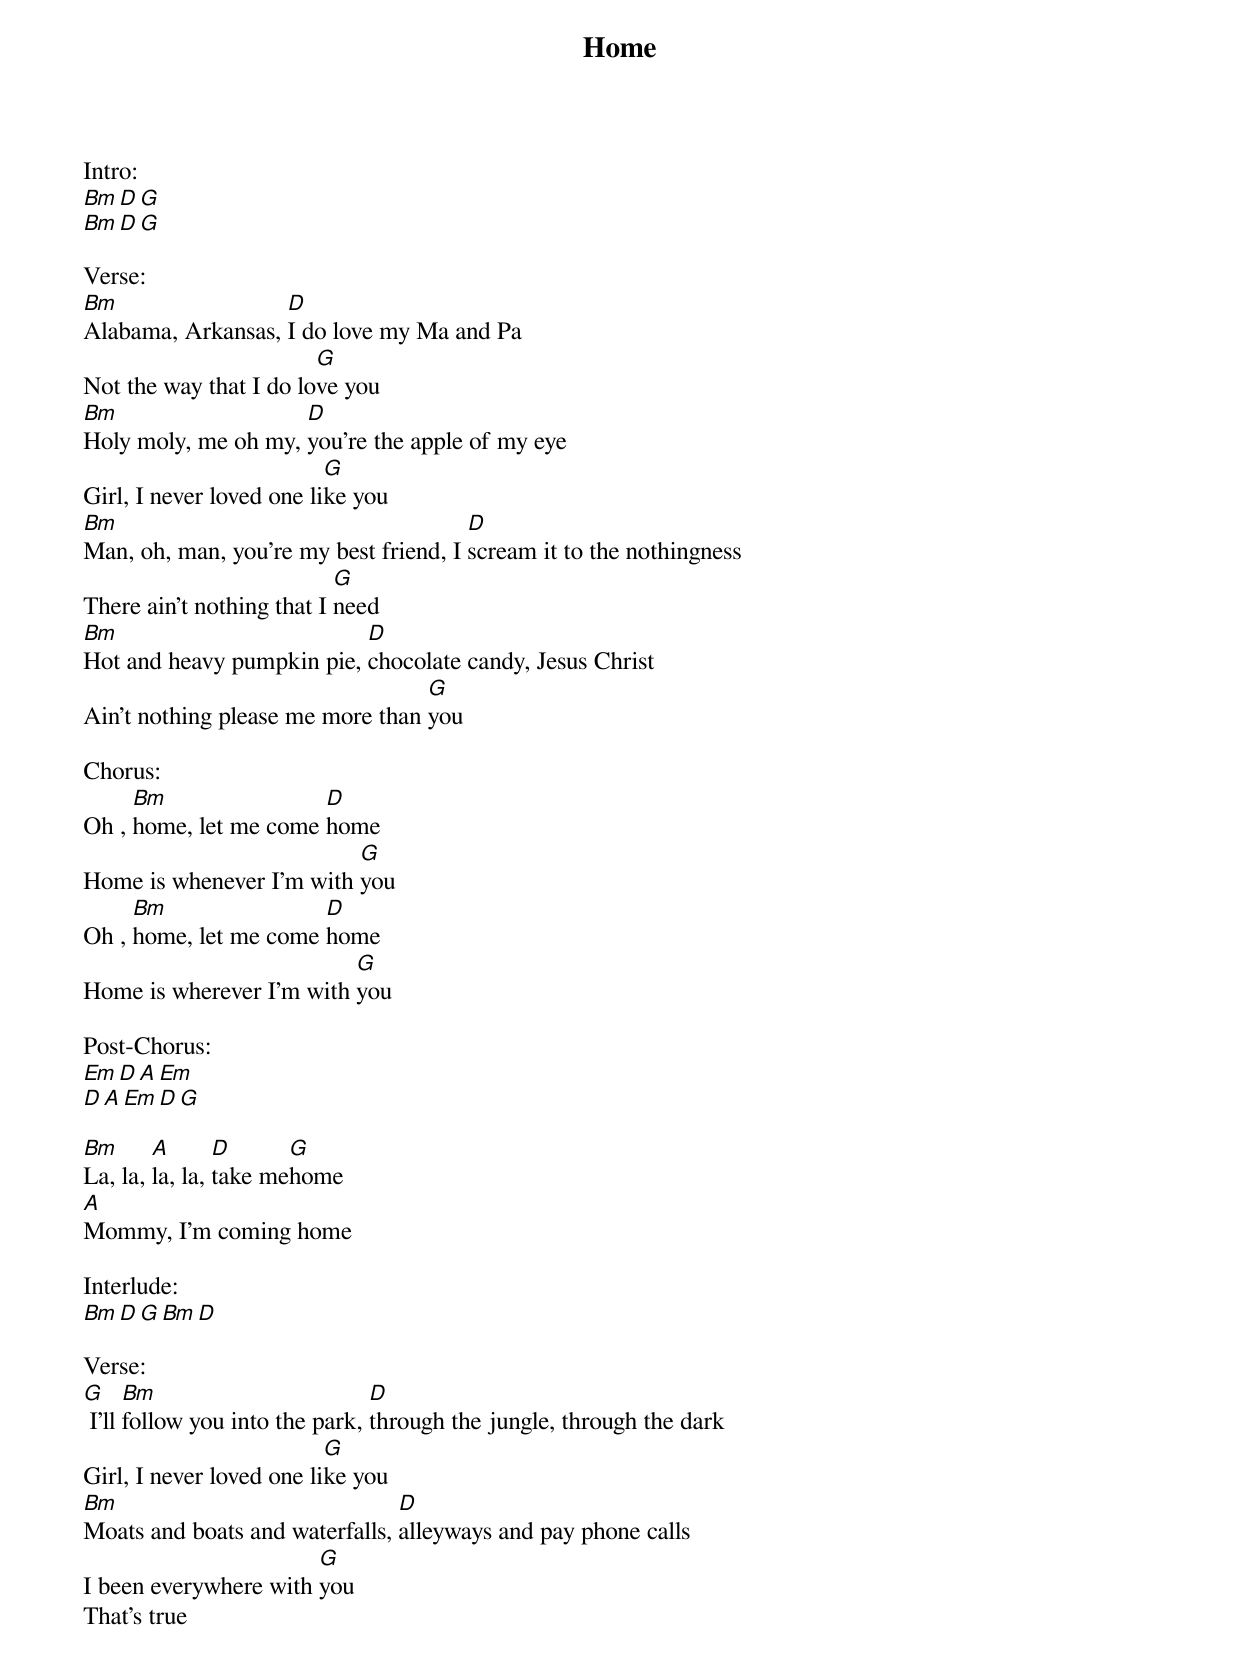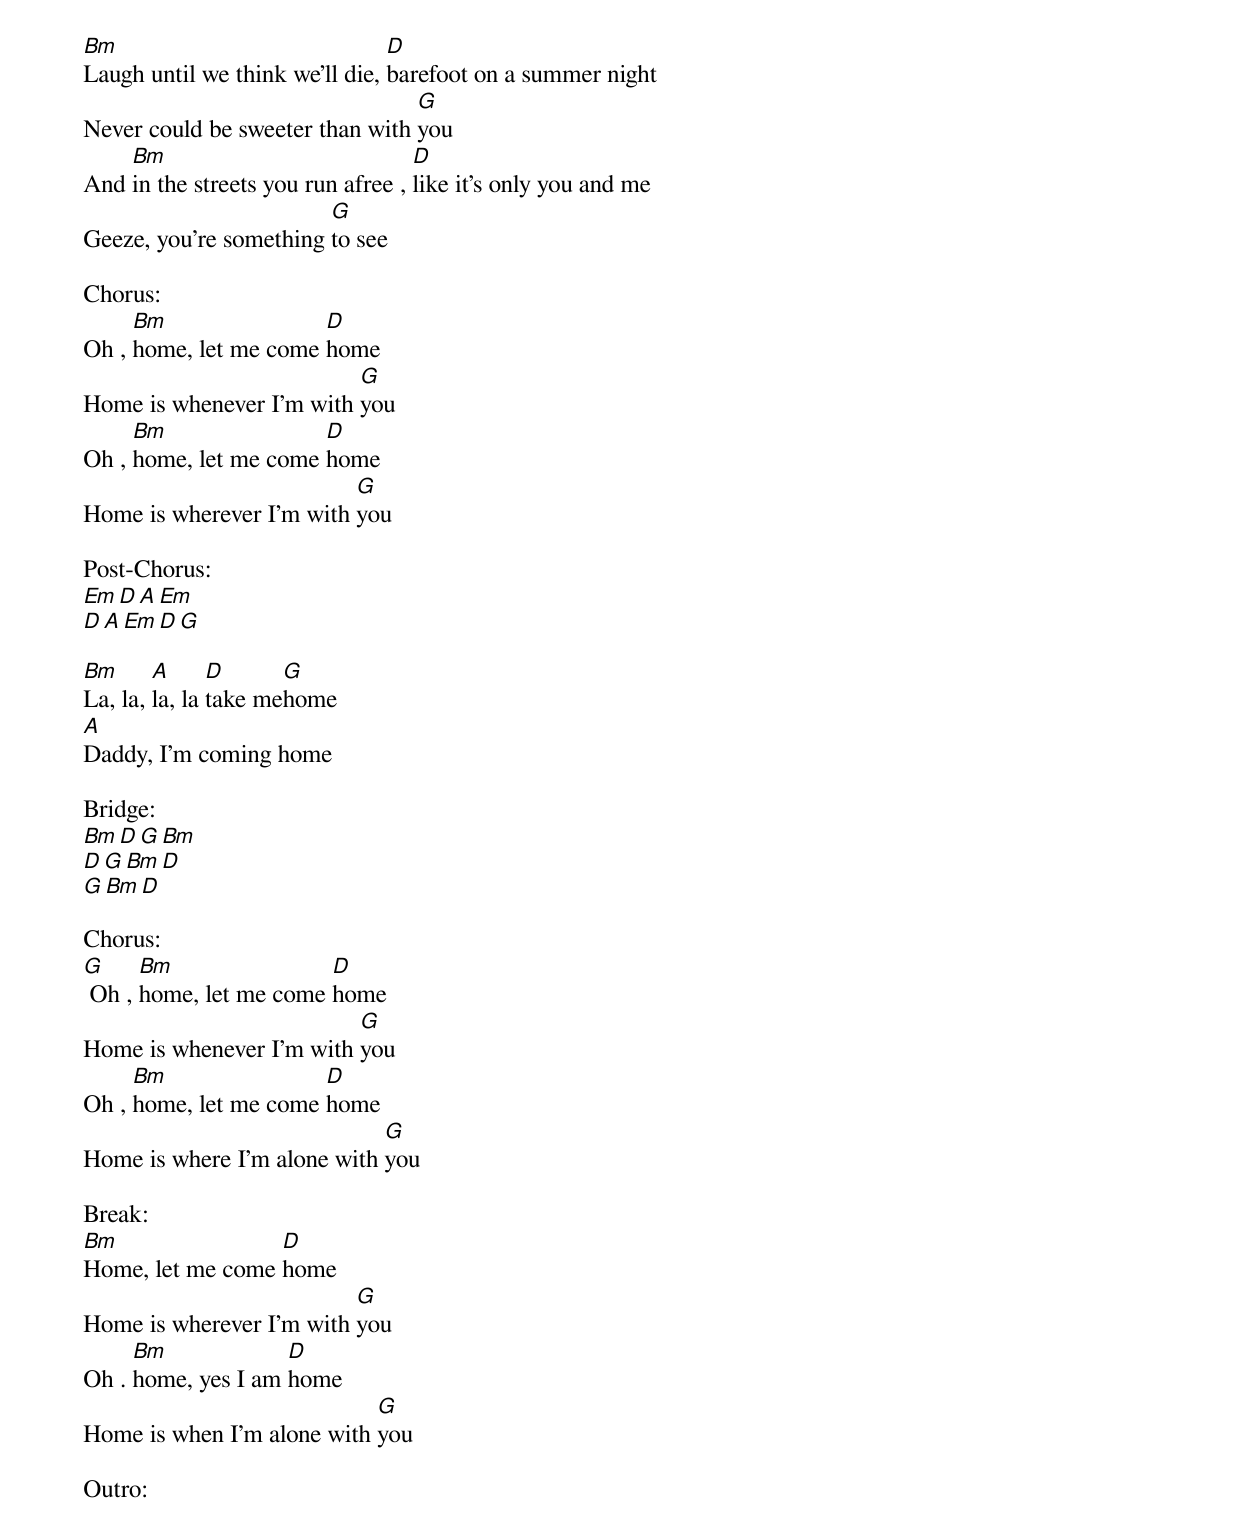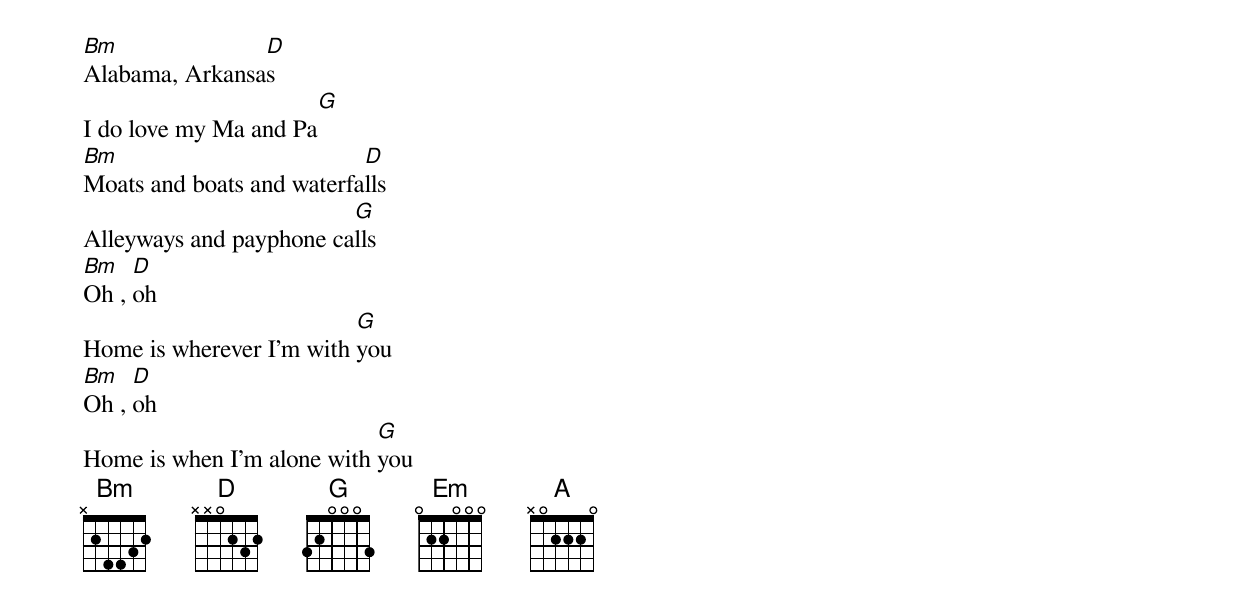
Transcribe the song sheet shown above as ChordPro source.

{title:Home}
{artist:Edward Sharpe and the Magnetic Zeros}
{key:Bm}
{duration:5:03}
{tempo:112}
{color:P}

Intro:
[Bm][D][G]
[Bm][D][G]

Verse:
[Bm]Alabama, Arkansas, [D]I do love my Ma and Pa
Not the way that I do lo[G]ve you
[Bm]Holy moly, me oh my, [D]you're the apple of my eye
Girl, I never loved one li[G]ke you
[Bm]Man, oh, man, you're my best friend, I [D]scream it to the nothingness
There ain't nothing that I [G]need
[Bm]Hot and heavy pumpkin pie, [D]chocolate candy, Jesus Christ
Ain't nothing please me more than [G]you

Chorus:
Oh , [Bm]home, let me come [D]home
Home is whenever I'm with [G]you
Oh , [Bm]home, let me come [D]home
Home is wherever I'm with [G]you

Post-Chorus:
[Em][D][A][Em]
[D][A][Em][D][G]

[Bm]La, la, [A]la, la, [D]take me[G]home
[A]Mommy, I'm coming home

Interlude:
[Bm][D][G][Bm][D]

Verse:
[G] I'll [Bm]follow you into the park, [D]through the jungle, through the dark
Girl, I never loved one li[G]ke you
[Bm]Moats and boats and waterfalls, [D]alleyways and pay phone calls
I been everywhere with [G]you
That's true
[Bm]Laugh until we think we'll die, [D]barefoot on a summer night
Never could be sweeter than with [G]you
And [Bm]in the streets you run afree , [D]like it's only you and me
Geeze, you're something [G]to see

Chorus:
Oh , [Bm]home, let me come [D]home
Home is whenever I'm with [G]you
Oh , [Bm]home, let me come [D]home
Home is wherever I'm with [G]you

Post-Chorus:
[Em][D][A][Em]
[D][A][Em][D][G]

[Bm]La, la, [A]la, la [D]take me[G]home
[A]Daddy, I'm coming home

Bridge:
[Bm][D][G][Bm]
[D][G][Bm][D]
[G][Bm][D]

Chorus:
[G] Oh , [Bm]home, let me come [D]home
Home is whenever I'm with [G]you
Oh , [Bm]home, let me come [D]home
Home is where I'm alone with [G]you

Break:
[Bm]Home, let me come [D]home
Home is wherever I'm with [G]you
Oh . [Bm]home, yes I am [D]home
Home is when I'm alone with [G]you

Outro:
[Bm]Alabama, Arkansa[D]s
I do love my Ma and Pa[G]
[Bm]Moats and boats and waterfa[D]lls
Alleyways and payphone ca[G]lls
[Bm]Oh , [D]oh
Home is wherever I'm with [G]you
[Bm]Oh , [D]oh
Home is when I'm alone with [G]you
